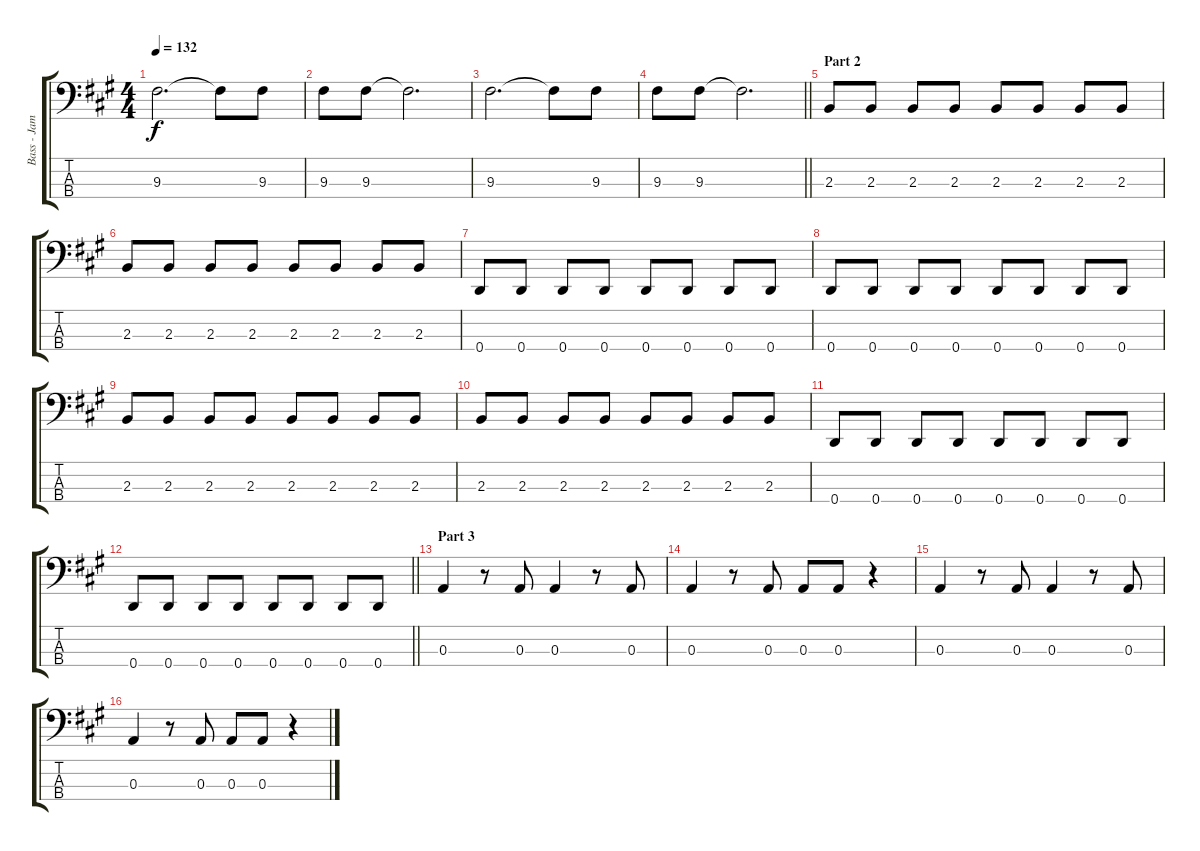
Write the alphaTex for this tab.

\track ("Bass - James Johnston" "Bass - Jam") {instrument electricbassfinger}
\staff {score tabs}
\tuning (G2 D2 A1 D1) {hide}
\ts (4 4)
\tempo 132
\clef f4
\ks a
9.3.2{d dy f} 9.3{t}.8 9.3.8 |
9.3.8 9.3.8 9.3{t}.2{d} |
9.3.2{d} 9.3{t}.8 9.3.8 |
\barLineRight lightlight
9.3.8 9.3.8 9.3{t}.2{d} |
\section ("" "Part 2")
2.3.8 2.3.8 2.3.8 2.3.8 2.3.8 2.3.8 2.3.8 2.3.8 |
2.3.8 2.3.8 2.3.8 2.3.8 2.3.8 2.3.8 2.3.8 2.3.8 |
0.4.8 0.4.8 0.4.8 0.4.8 0.4.8 0.4.8 0.4.8 0.4.8 |
0.4.8 0.4.8 0.4.8 0.4.8 0.4.8 0.4.8 0.4.8 0.4.8 |
2.3.8 2.3.8 2.3.8 2.3.8 2.3.8 2.3.8 2.3.8 2.3.8 |
2.3.8 2.3.8 2.3.8 2.3.8 2.3.8 2.3.8 2.3.8 2.3.8 |
0.4.8 0.4.8 0.4.8 0.4.8 0.4.8 0.4.8 0.4.8 0.4.8 |
\barLineRight lightlight
0.4.8 0.4.8 0.4.8 0.4.8 0.4.8 0.4.8 0.4.8 0.4.8 |
\section ("" "Part 3")
0.3.4 r.8 0.3.8 0.3.4 r.8 0.3.8 |
0.3.4 r.8 0.3.8 0.3.8 0.3.8 r.4 |
0.3.4 r.8 0.3.8 0.3.4 r.8 0.3.8 |
0.3.4 r.8 0.3.8 0.3.8 0.3.8 r.4
